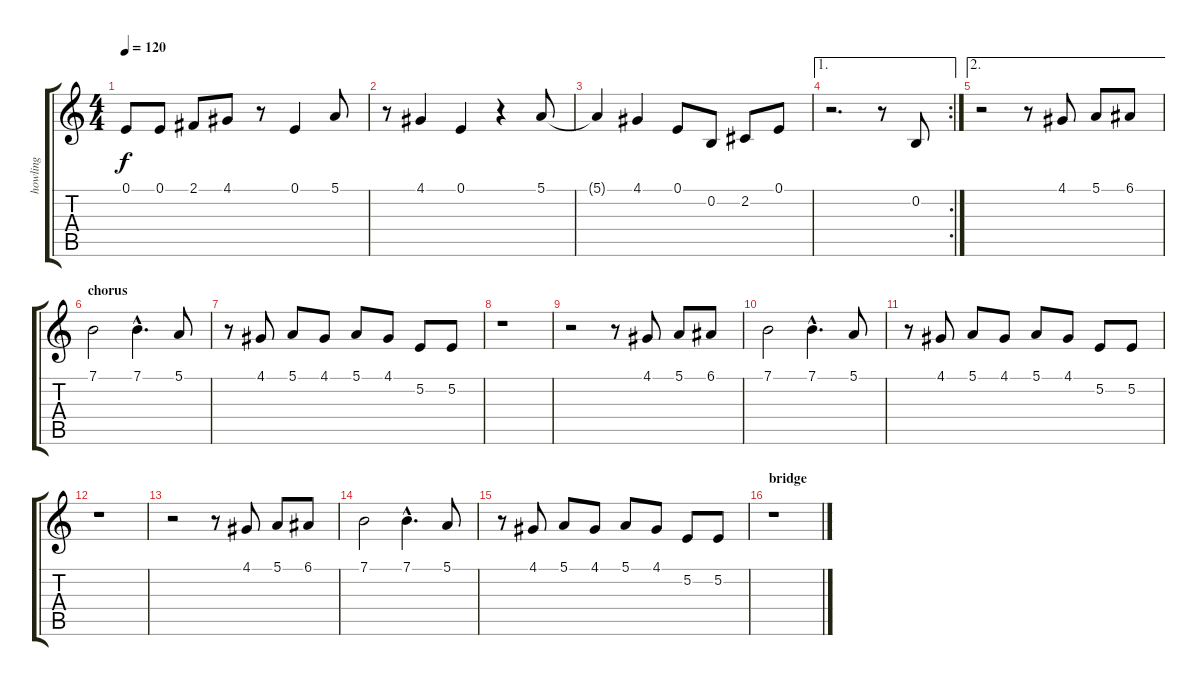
\track ("howling" "howling") {instrument lead5charang}
\staff {score tabs}
\tuning (E4 B3 G3 D3 A2 E2) {hide}
\ts (4 4)
\tempo 120
\clef g2
\ks c
0.1.8{dy f} 0.1.8 2.1.8 4.1.8 r.8 0.1.4 5.1.8 |
r.8 4.1.4 0.1.4 r.4 5.1.8 |
5.1{t}.4 4.1.4 0.1.8 0.2.8 2.2.8 0.1.8 |
\ae 1
\rc 2
r.2{d} r.8 0.2.8 |
\ae 2
r.2 r.8 4.1.8 5.1.8 6.1.8 |
\section ("" "chorus")
7.1.2 7.1{hac}.4{d} 5.1.8 |
r.8 4.1.8 5.1.8 4.1.8 5.1.8 4.1.8 5.2.8 5.2.8 |
r.1 |
r.2 r.8 4.1.8 5.1.8 6.1.8 |
7.1.2 7.1{hac}.4{d} 5.1.8 |
r.8 4.1.8 5.1.8 4.1.8 5.1.8 4.1.8 5.2.8 5.2.8 |
r.1 |
r.2 r.8 4.1.8 5.1.8 6.1.8 |
7.1.2 7.1{hac}.4{d} 5.1.8 |
r.8 4.1.8 5.1.8 4.1.8 5.1.8 4.1.8 5.2.8 5.2.8 |
\section ("" "bridge")
r.1
